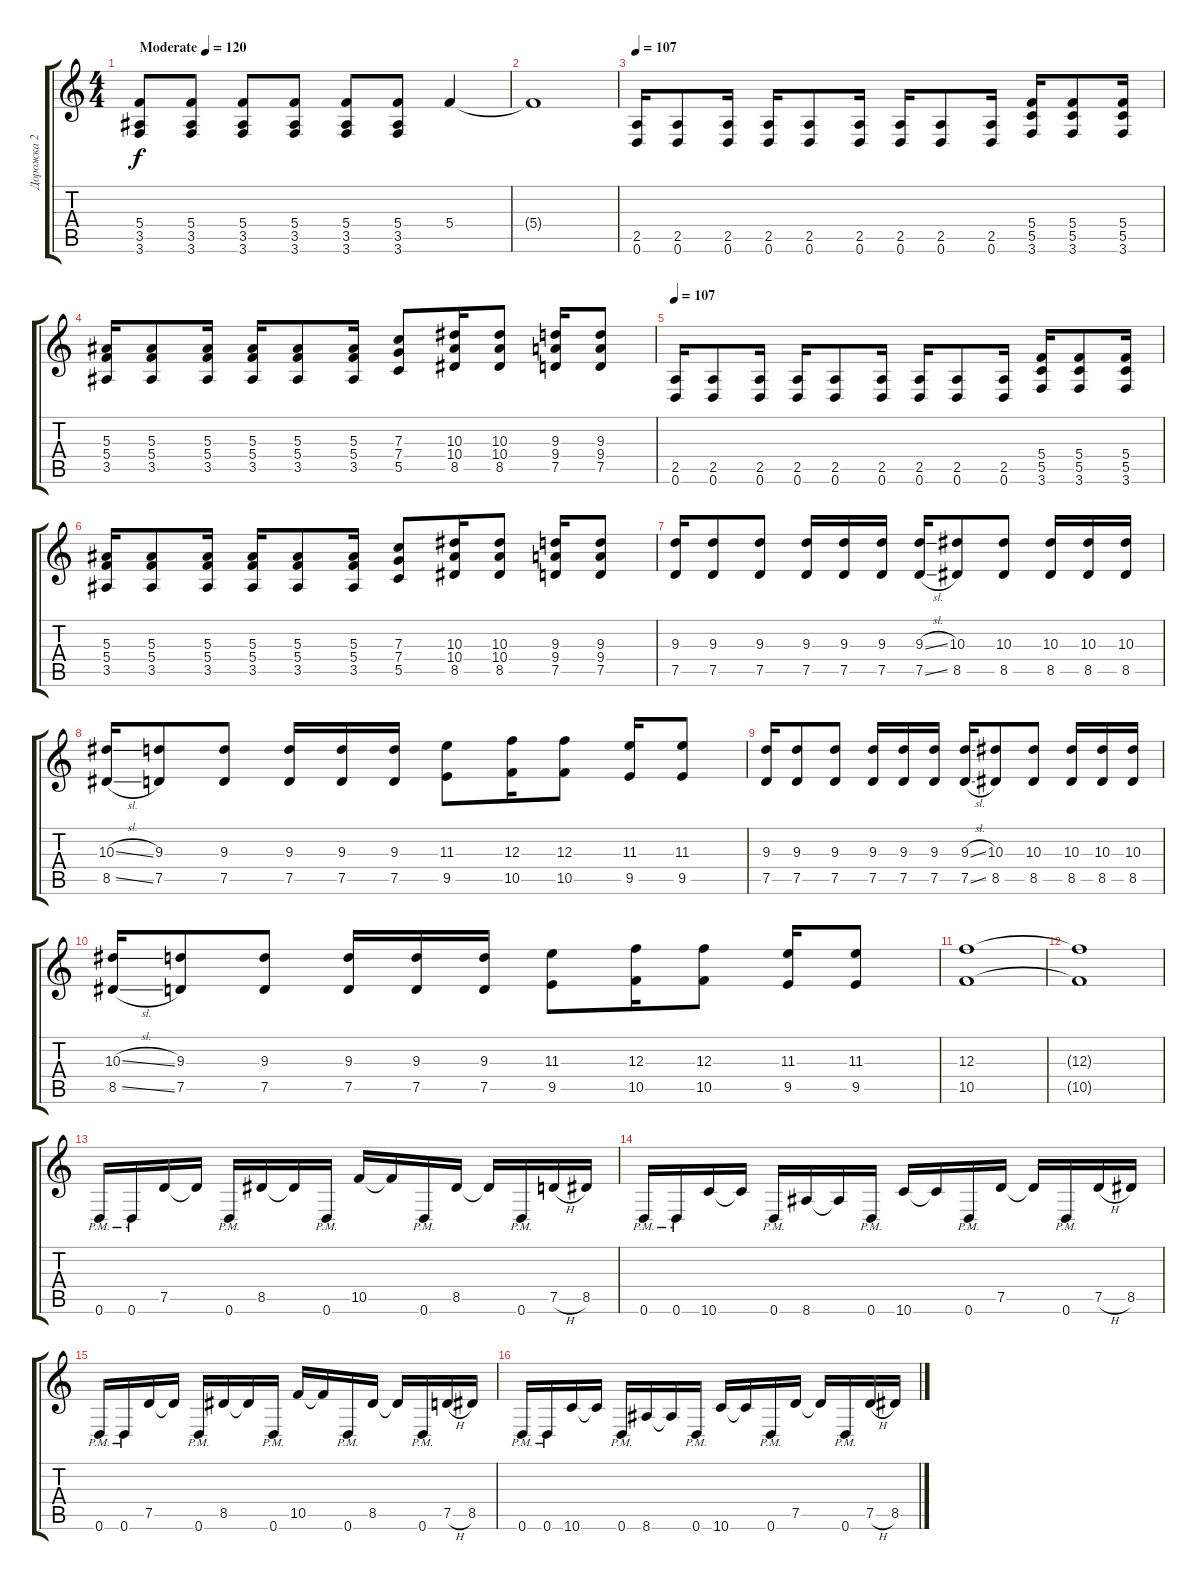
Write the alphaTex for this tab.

\track ("Дорожка 2" "Дорожка 2") {instrument distortionguitar}
\staff {score tabs}
\tuning (D4 A3 F3 C3 G2 D2) {hide}
\ts (4 4)
\tempo (120 "Moderate")
\clef g2
\ks c
(5.4 3.5 3.6).8{dy f instrument distortionguitar} (5.4 3.5 3.6).8 (5.4 3.5 3.6).8 (5.4 3.5 3.6).8 (5.4 3.5 3.6).8 (5.4 3.5 3.6).8 5.4.4 |
5.4{t}.1 |
\tempo 107
(2.5 0.6).16 (2.5 0.6).8 (2.5 0.6).16 (2.5 0.6).16 (2.5 0.6).8 (2.5 0.6).16 (2.5 0.6).16 (2.5 0.6).8 (2.5 0.6).16 (5.4 5.5 3.6).16 (5.4 5.5 3.6).8 (5.4 5.5 3.6).16 |
(5.3 5.4 3.5).16 (5.3 5.4 3.5).8 (5.3 5.4 3.5).16 (5.3 5.4 3.5).16 (5.3 5.4 3.5).8 (5.3 5.4 3.5).16 (7.3 7.4 5.5).8 (10.3 10.4 8.5).16 (10.3 10.4 8.5).8 (9.3 9.4 7.5).16 (9.3 9.4 7.5).8 |
\tempo 107
(2.5 0.6).16 (2.5 0.6).8 (2.5 0.6).16 (2.5 0.6).16 (2.5 0.6).8 (2.5 0.6).16 (2.5 0.6).16 (2.5 0.6).8 (2.5 0.6).16 (5.4 5.5 3.6).16 (5.4 5.5 3.6).8 (5.4 5.5 3.6).16 |
(5.3 5.4 3.5).16 (5.3 5.4 3.5).8 (5.3 5.4 3.5).16 (5.3 5.4 3.5).16 (5.3 5.4 3.5).8 (5.3 5.4 3.5).16 (7.3 7.4 5.5).8 (10.3 10.4 8.5).16 (10.3 10.4 8.5).8 (9.3 9.4 7.5).16 (9.3 9.4 7.5).8 |
(9.3 7.5).16 (9.3 7.5).8 (9.3 7.5).8 (9.3 7.5).16 (9.3 7.5).16 (9.3 7.5).16 (9.3{sl} 7.5{sl}).16 (10.3 8.5).8 (10.3 8.5).8 (10.3 8.5).16 (10.3 8.5).16 (10.3 8.5).16 |
(10.3{sl} 8.5{sl}).16 (9.3 7.5).8 (9.3 7.5).8 (9.3 7.5).16 (9.3 7.5).16 (9.3 7.5).16 (11.3 9.5).8 (12.3 10.5).16 (12.3 10.5).8 (11.3 9.5).16 (11.3 9.5).8 |
(9.3 7.5).16 (9.3 7.5).8 (9.3 7.5).8 (9.3 7.5).16 (9.3 7.5).16 (9.3 7.5).16 (9.3{sl} 7.5{sl}).16 (10.3 8.5).8 (10.3 8.5).8 (10.3 8.5).16 (10.3 8.5).16 (10.3 8.5).16 |
(10.3{sl} 8.5{sl}).16 (9.3 7.5).8 (9.3 7.5).8 (9.3 7.5).16 (9.3 7.5).16 (9.3 7.5).16 (11.3 9.5).8 (12.3 10.5).16 (12.3 10.5).8 (11.3 9.5).16 (11.3 9.5).8 |
(12.3 10.5).1 |
(12.3{t} 10.5{t}).1 |
0.6{pm}.16 0.6{pm}.16 7.5.16 7.5{t}.16 0.6{pm}.16 8.5.16 8.5{t}.16 0.6{pm}.16 10.5.16 10.5{t}.16 0.6{pm}.16 8.5.16 8.5{t}.16 0.6{pm}.16 7.5{h}.16 8.5.16 |
0.6{pm}.16 0.6{pm}.16 10.6.16 10.6{t}.16 0.6{pm}.16 8.6.16 8.6{t}.16 0.6{pm}.16 10.6.16 10.6{t}.16 0.6{pm}.16 7.5.16 7.5{t}.16 0.6{pm}.16 7.5{h}.16 8.5.16 |
0.6{pm}.16 0.6{pm}.16 7.5.16 7.5{t}.16 0.6{pm}.16 8.5.16 8.5{t}.16 0.6{pm}.16 10.5.16 10.5{t}.16 0.6{pm}.16 8.5.16 8.5{t}.16 0.6{pm}.16 7.5{h}.16 8.5.16 |
0.6{pm}.16 0.6{pm}.16 10.6.16 10.6{t}.16 0.6{pm}.16 8.6.16 8.6{t}.16 0.6{pm}.16 10.6.16 10.6{t}.16 0.6{pm}.16 7.5.16 7.5{t}.16 0.6{pm}.16 7.5{h}.16 8.5.16
